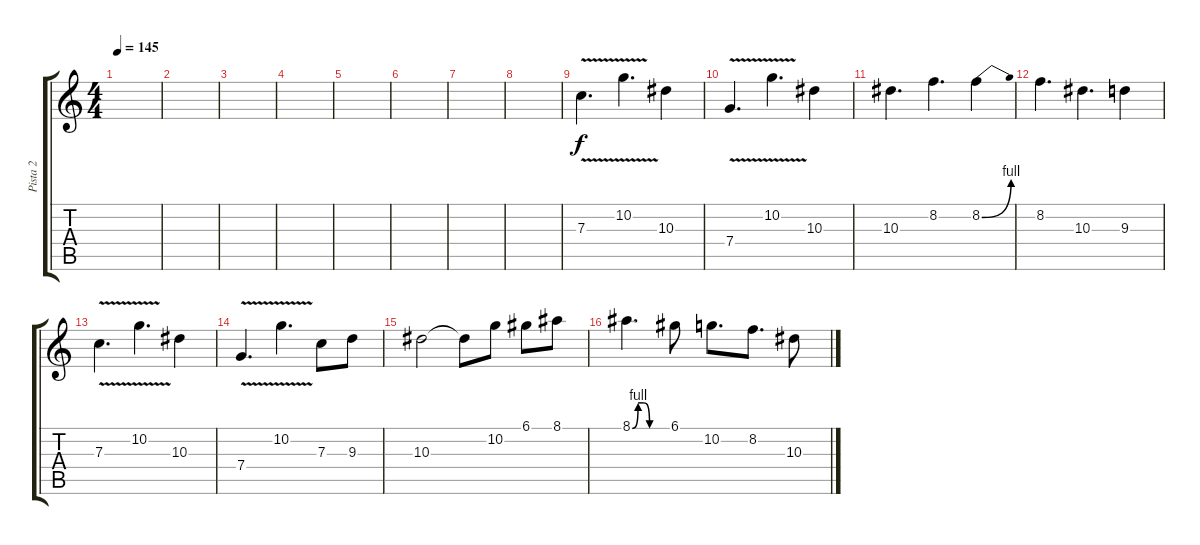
\track ("Pista 2" "Pista 2") {instrument distortionguitar}
\staff {score tabs}
\tuning (D4 A3 F3 C3 G2 C2) {hide}
\ts (4 4)
\tempo 145
\clef g2
\ks c
|
|
|
|
|
|
|
|
7.3{v}.4{d} 10.2{v}.4{d} 10.3.4 |
7.4{v}.4{d} 10.2{v}.4{d} 10.3.4 |
10.3.4{d} 8.2.4{d} 8.2{be (bend 0 0 60 4)}.4 |
8.2.4{d} 10.3.4{d} 9.3.4 |
7.3{v}.4{d} 10.2{v}.4{d} 10.3.4 |
7.4{v}.4{d} 10.2{v}.4{d} 7.3.8 9.3.8 |
10.3.2 10.3{t}.8 10.2.8 6.1.8 8.1.8 |
8.1{be (custom 0 0 10 4 20 4 30 0 60 0)}.4{d} 6.1.8 10.2.8{d} 8.2.8{d} 10.3.8
